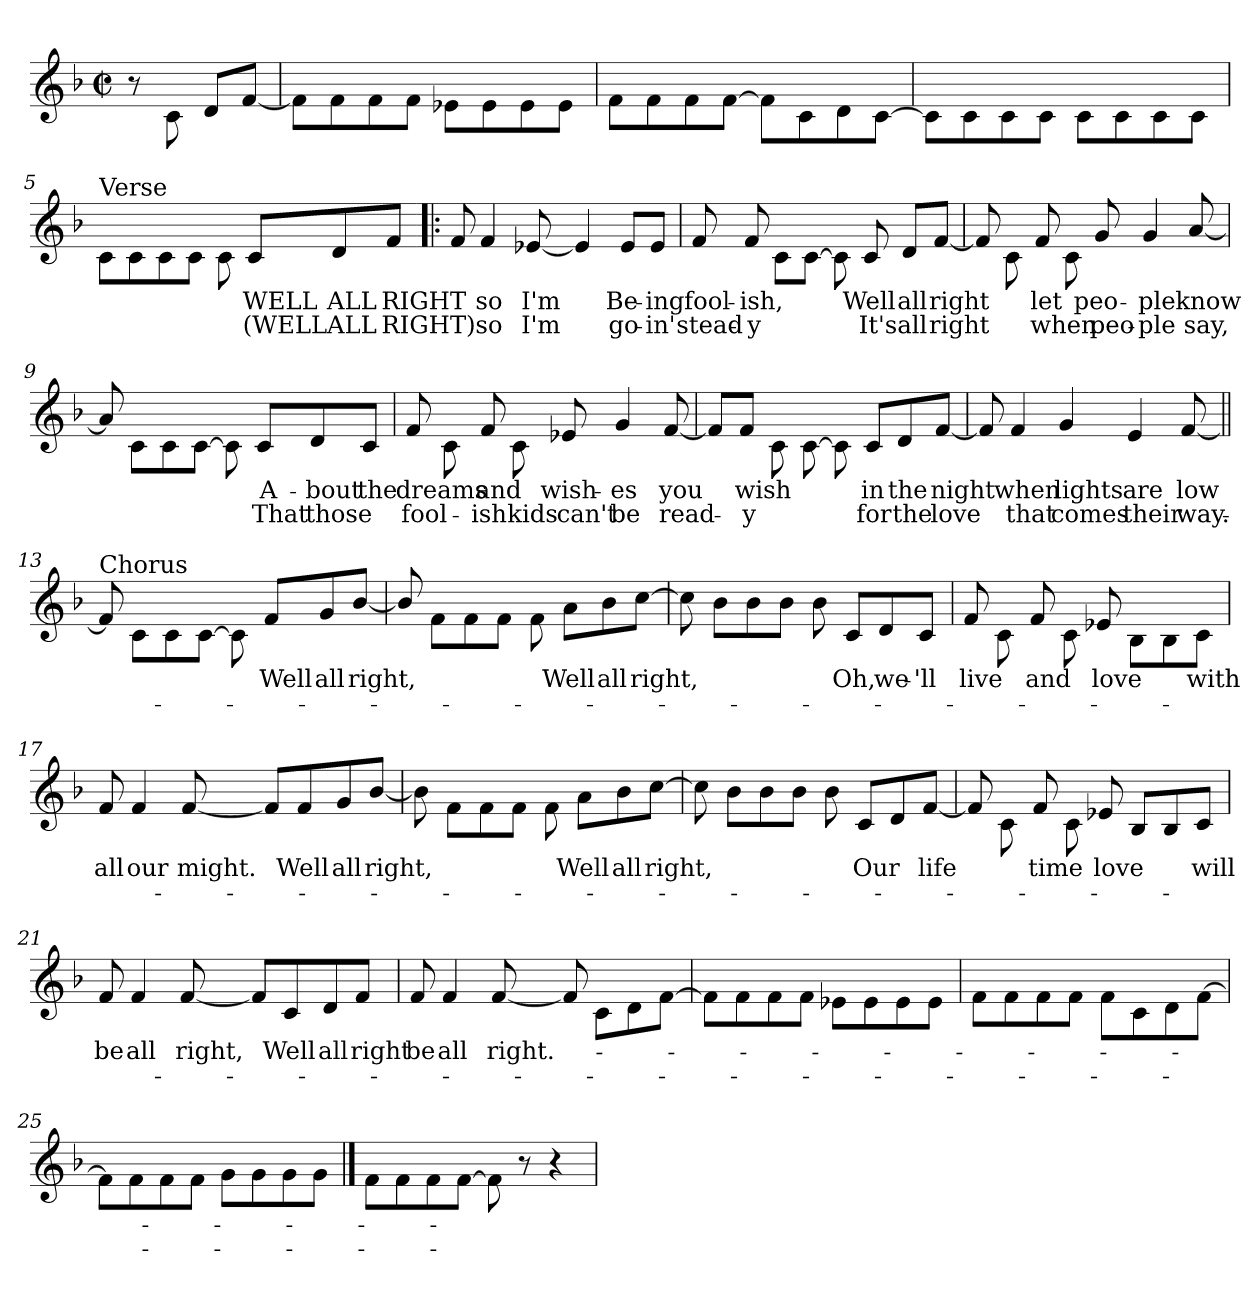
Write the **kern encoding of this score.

**kern	**text	**text
*part1	*part1	*part1
*staff1	*staff1	*staff1
*clefG2	*	*
*k[b-]	*	*
*F:	*	*
*M2/2	*	*
*met(c|)	*	*
=1	=1	=1
8r	.	.
8c\	.	.
8d/L	.	.
[8f/J	.	.
=2	=2	=2
8f\L]	.	.
8f\	.	.
8f\	.	.
8f\J	.	.
8e-X\L	.	.
8e-\	.	.
8e-\	.	.
8e-\J	.	.
=3	=3	=3
8f\L	.	.
8f\	.	.
8f\	.	.
[8f\J	.	.
8f\L]	.	.
8c\	.	.
8d\	.	.
[8c\J	.	.
=4	=4	=4
8c\L]	.	.
8c\	.	.
8c\	.	.
8c\J	.	.
8c\L	.	.
8c\	.	.
8c\	.	.
8c\J	.	.
=5	=5	=5
!LO:TX:a:t=Verse	!	!
8c\L	.	.
8c\	.	.
8c\	.	.
8c\J	.	.
8c\	.	.
8c/L	WELL	(WELL
8d/	ALL	ALL
8f/J	RIGHT	RIGHT)
!!LO:LB:g=z
=6!|:	=6!|:	=6!|:
8f/	.	.
4f/	so	so
[8e-X/	I'm	I'm
4e-/]	.	.
8e-/L	Be-	go-
8e-/J	-ing	-in'
=7	=7	=7
8f/	fool-	stead-
8f/	-ish,	-y
8c\L	.	.
[8c\J	.	.
8c\]	.	.
8c/	Well	It's
8d/L	all	all
[8f/J	right	right
=8	=8	=8
8f/]	.	.
8c\	.	.
8f/	let	when
8c\	.	.
8g/	peo-	peo-
4g/	-ple	-ple
[8a/	know	say,
=9	=9	=9
8a/]	.	.
8c\L	.	.
8c\	.	.
[8c\J	.	.
8c\]	.	.
8c/L	A-	That
8d/	-bout	those
8c/J	the	.
!!LO:LB:g=z
=10	=10	=10
8f/	dreams	fool-
8c\	.	.
8f/	and	-ish
8c\	.	kids
8e-X/	wish-	can't
4g/	-es	be
[8f/	you	read-
=11	=11	=11
8f/L]	.	.
8f/J	wish	-y
8c\	.	.
[8c\	.	.
8c\]	.	.
8c/L	in	for
8d/	the	the
[8f/J	night	love
=12	=12	=12
8f/]	.	.
4f/	when	that
4g/	lights	comes
4e/	are	their
[8f/	low	way.-
!!LO:LB:g=z
=13||	=13||	=13||
!LO:TX:a:t=Chorus	!	!
8f/]	.	.
8c\L	.	.
8c\	.	.
[8c\J	.	.
8c\]	.	.
8f/L	Well	.
8g/	all	.
[8b-/J	right,	.
=14	=14	=14
8b-/]	.	.
8f\L	.	.
8f\	.	.
8f\J	.	.
8f\	.	.
8a\L	Well	.
8b-\	all	.
[8cc\J	right,	.
=15	=15	=15
8cc\]	.	.
8b-\L	.	.
8b-\	.	.
8b-\J	.	.
8b-\	.	.
8c/L	Oh,	.
8d/	we-	.
8c/J	-'ll	.
=16	=16	=16
8f/	live	.
8c\	.	.
8f/	and	.
8c\	.	.
8e-X/	love	.
8B-\L	.	.
8B-\	.	.
8c\J	with	.
!!LO:LB:g=z
=17	=17	=17
8f/	all	.
4f/	our	.
[8f/	might.	.
8f/L]	.	.
8f/	Well	.
8g/	all	.
[8b-/J	right,	.
=18	=18	=18
8b-\]	.	.
8f\L	.	.
8f\	.	.
8f\J	.	.
8f\	.	.
8a\L	Well	.
8b-\	all	.
[8cc\J	right,	.
=19	=19	=19
8cc\]	.	.
8b-\L	.	.
8b-\	.	.
8b-\J	.	.
8b-\	.	.
8c/L	Our	.
8d/	.	.
[8f/J	life	.
=20	=20	=20
8f/]	.	.
8c\	.	.
8f/	time	.
8c\	.	.
8e-X/	love	.
8B-/L	.	.
8B-/	.	.
8c/J	will	.
!!LO:LB:g=z
=21	=21	=21
8f/	be	.
4f/	all	.
[8f/	right,	.
8f/L]	.	.
8c/	Well	.
8d/	all	.
8f/J	right	.
=22	=22	=22
8f/	be	.
4f/	all	.
[8f/	right.-	.
8f/]	.	.
8c\L	.	.
8d\	.	.
[8f\J	.	.
!!LO:LB:g=z
=23	=23	=23
8f\L]	.	.
8f\	.	.
8f\	.	.
8f\J	.	.
8e-X\L	.	.
8e-\	.	.
8e-\	.	.
8e-\J	.	.
=24	=24	=24
8f\L	.	.
8f\	.	.
8f\	.	.
8f\J	.	.
8f\L	.	.
8c\	.	.
8d\	.	.
[8f\J	.	.
=25	=25	=25
8f\L]	.	.
8f\	.	.
8f\	.	.
8f\J	.	.
8g\L	.	.
8g\	.	.
8g\	.	.
8g\J	.	.
==26	==26	==26
8f\L	.	.
8f\	.	.
8f\	.	.
[8f\J	.	.
8f\]	.	.
8r	.	.
4r	.	.
=	=	=
*-	*-	*-
